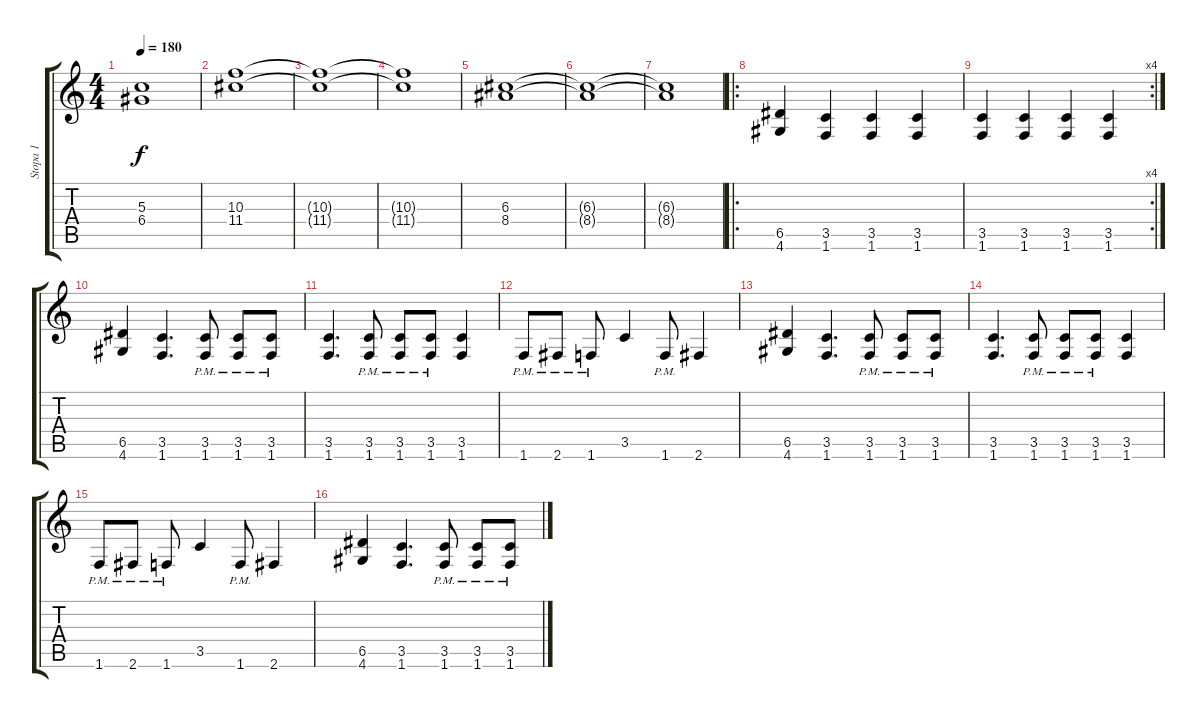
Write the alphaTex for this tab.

\track ("Stopa 1" "Stopa 1") {instrument overdrivenguitar}
\staff {score tabs}
\tuning (E4 B3 G3 D3 A2 E2) {hide}
\ts (4 4)
\tempo 180
\clef g2
\ks c
(5.3{t} 6.4{t}).1{dy f} |
(10.3 11.4).1 |
(10.3{t} 11.4{t}).1 |
(10.3{t} 11.4{t}).1 |
(6.3 8.4).1 |
(6.3{t} 8.4{t}).1 |
(6.3{t} 8.4{t}).1 |
\ro
(6.5 4.6).4 (3.5 1.6).4 (3.5 1.6).4 (3.5 1.6).4 |
\rc 4
(3.5 1.6).4 (3.5 1.6).4 (3.5 1.6).4 (3.5 1.6).4 |
(6.5 4.6).4 (3.5 1.6).4{d} (3.5{pm} 1.6{pm}).8 (3.5{pm} 1.6{pm}).8 (3.5{pm} 1.6{pm}).8 |
(3.5 1.6).4{d} (3.5{pm} 1.6{pm}).8 (3.5{pm} 1.6{pm}).8 (3.5{pm} 1.6{pm}).8 (3.5 1.6).4 |
1.6{pm}.8 2.6{pm}.8 1.6{pm}.8 3.5.4 1.6{pm}.8 2.6.4 |
(6.5 4.6).4 (3.5 1.6).4{d} (3.5{pm} 1.6{pm}).8 (3.5{pm} 1.6{pm}).8 (3.5{pm} 1.6{pm}).8 |
(3.5 1.6).4{d} (3.5{pm} 1.6{pm}).8 (3.5{pm} 1.6{pm}).8 (3.5{pm} 1.6{pm}).8 (3.5 1.6).4 |
1.6{pm}.8 2.6{pm}.8 1.6{pm}.8 3.5.4 1.6{pm}.8 2.6.4 |
(6.5 4.6).4 (3.5 1.6).4{d} (3.5{pm} 1.6{pm}).8 (3.5{pm} 1.6{pm}).8 (3.5{pm} 1.6{pm}).8
